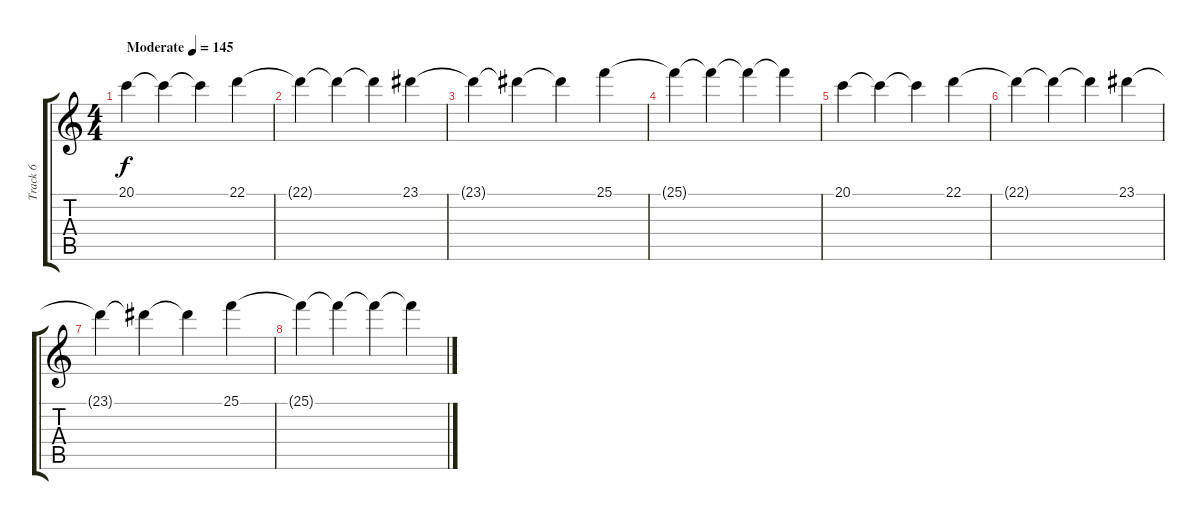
\track ("Track 6" "Track 6") {instrument stringensemble2}
\staff {score tabs}
\tuning (E4 B3 G3 D3 A2 E2) {hide}
\ts (4 4)
\tempo (145 "Moderate")
\clef g2
\ks c
20.1.4{dy f instrument stringensemble2} 20.1{t}.4 20.1{t}.4 22.1.4 |
22.1{t}.4 22.1{t}.4 22.1{t}.4 23.1.4 |
23.1{t}.4 23.1{t}.4 23.1{t}.4 25.1.4 |
25.1{t}.4 25.1{t}.4 25.1{t}.4 25.1{t}.4 |
20.1.4 20.1{t}.4 20.1{t}.4 22.1.4 |
22.1{t}.4 22.1{t}.4 22.1{t}.4 23.1.4 |
23.1{t}.4 23.1{t}.4 23.1{t}.4 25.1.4 |
25.1{t}.4 25.1{t}.4 25.1{t}.4 25.1{t}.4
